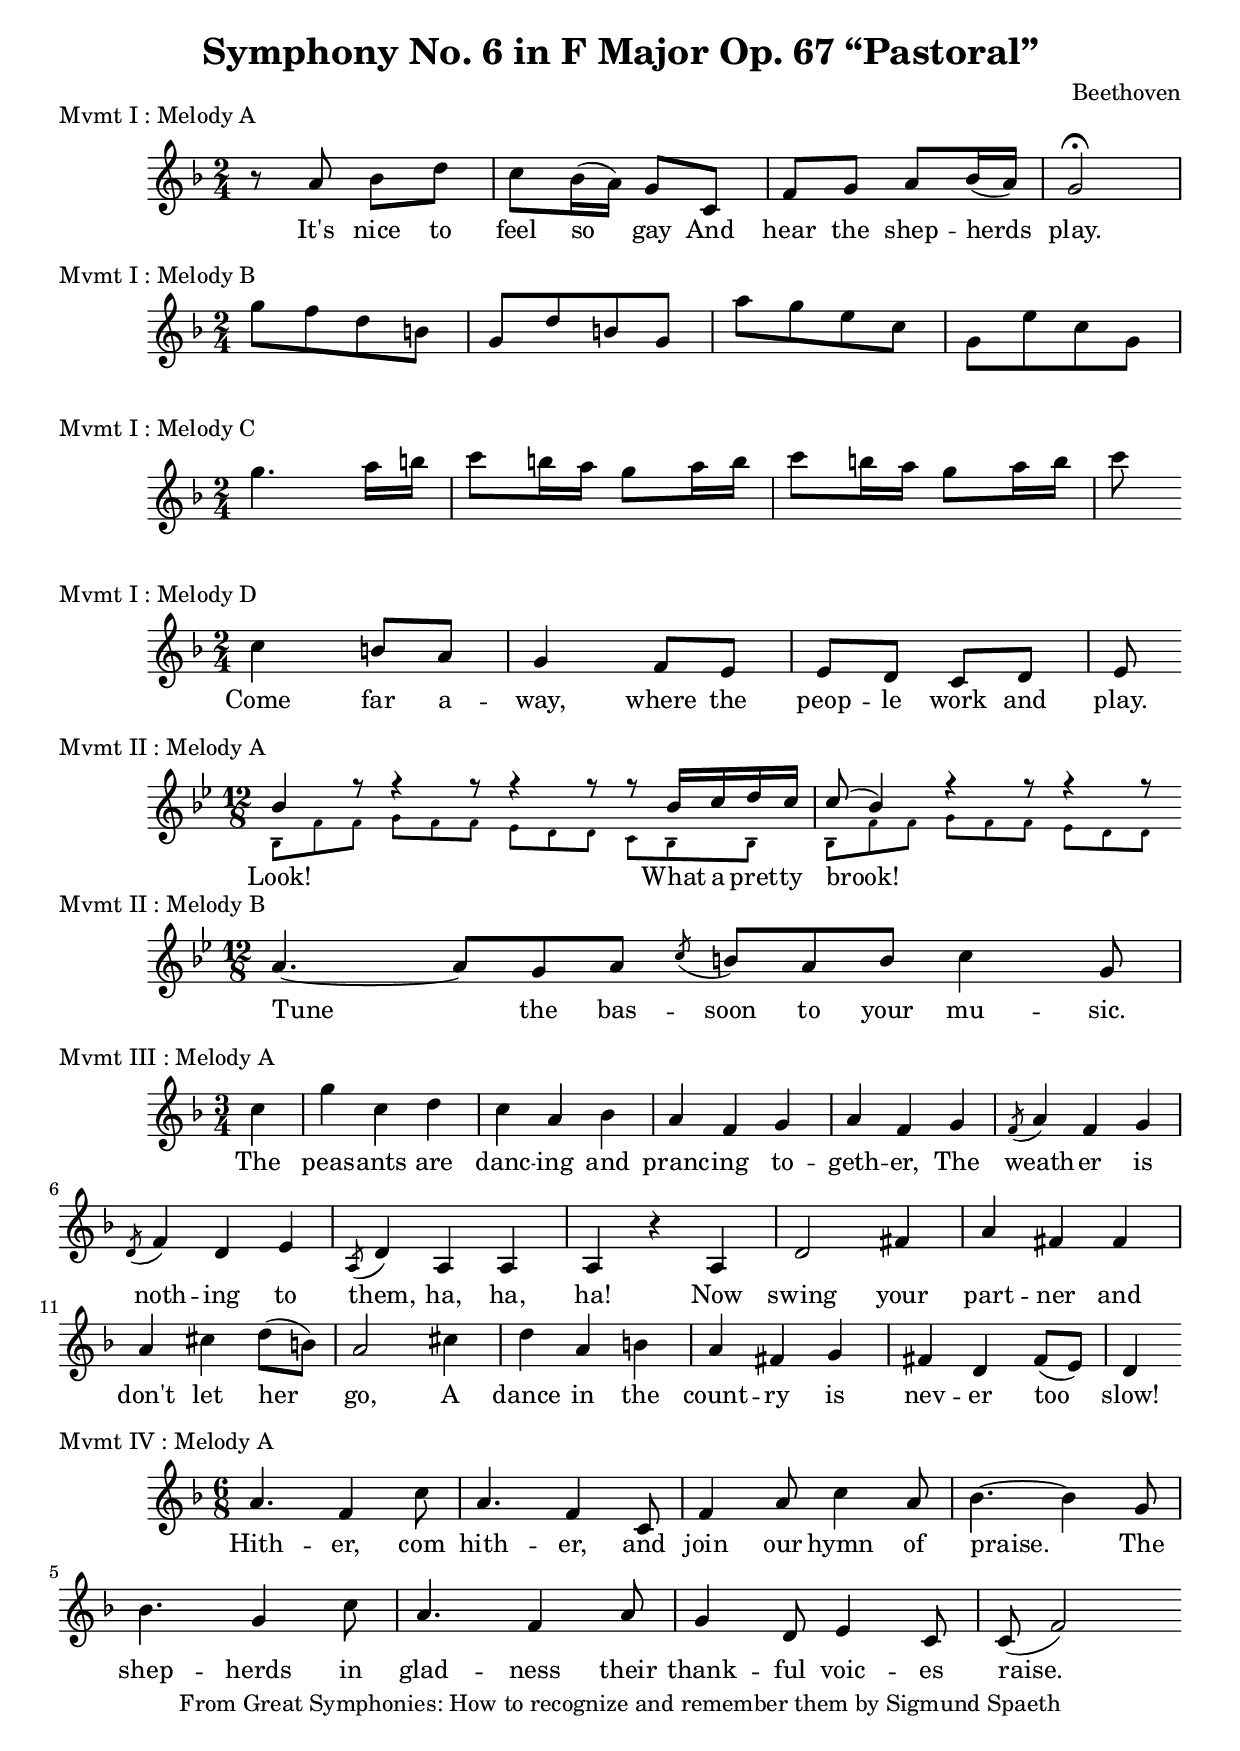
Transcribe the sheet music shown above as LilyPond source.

% Beethoven Symphony No. 6
\version "2.18.2"
% Melody definitions for movements of
% Beethovens's 6th Symphony (beethoven-006)

% Movement I Melody A {{{
melody_ia = <<
    \relative c'' {
        \clef "treble"
        \key f \major
        \time 2/4
        r8 a8 bes d | c8 bes16( a) g8 c,8 |
        f8 g a bes16( a) | g2 \fermata |
    }
    \addlyrics {
        It's nice to feel so gay And hear the shep -- herds play.
    }
>> % }}}

% Movement I Melody B {{{
melody_ib = <<
    \relative c'' {
        \clef "treble"
        \key f \major
        \time 2/4
        g'8[ f d b] | g8[ d' b g] |
        a'8[ g e c] | g8[ e' c g] |
    }
    \addlyrics {
    }
>> % }}}

% Movement I Melody C {{{
melody_ic = <<
    \relative c'' {
        \clef "treble"
        \key f \major
        \time 2/4
        g'4. a16 b | c8 b16 a g8 a16 b |
        c8 b16 a g8 a16 b | c8
    }
    \addlyrics {
    }
>> % }}}

% Movement I Melody D {{{
melody_id = <<
    \relative c'' {
        \clef "treble"
        \key f \major
        \time 2/4
        c4 b8 a | g4 f8 e | e8 d c d | e8
    }
    \addlyrics {
        Come far a -- way, where the peop -- le work and play.
    }
>> % }}}

% Movement II Melody A {{{
melody_iia = <<
    \relative c'' {
        \clef "treble"
        \key bes \major
        \time 12/8
        <<
        \new Voice = "first" { \voiceOne
            bes4 r8 r4 r8 r4 r8 r8 bes16 c d c |
            c8( bes4) r4 r8 r4 r8
        }
        \addlyrics {
            Look! What a pret -- ty brook!
        }
        \new CueVoice { \voiceTwo
            bes,8 f' f g f f ees d d c bes bes |
            bes8 f' f g f f ees d d
        }
        >>
    }
>> % }}}

% Movement II Melody B {{{
melody_iib = <<
    \relative c'' {
        \clef "treble"
        \key bes \major
        \time 12/8
        a4.~ a8 g a \slashedGrace{c8(} b8) a b c4 g8 |
    }
    \addlyrics {
        Tune the bas -- soon to your mu -- sic.
    }
>> % }}}

% Movement III Melody A {{{
melody_iiia = <<
    \relative c'' {
        \clef "treble"
        \key f \major
        \time 3/4
        \partial 4 c4 |
        g'4 c, d | c a bes | a f g |
        a4 f g | \slashedGrace{f8(} a4) f g |
        \slashedGrace{d8(} f4) d e | \slashedGrace{a,8(} d4) a a |
        a4 r a | d2 fis4 | a4 fis fis | a4 cis d8( b) |
        a2 cis4 | d4 a b | a4 fis g | fis d fis8( e) | d4
    }
    \addlyrics {
        The peas -- ants are danc -- ing and pranc -- ing to -- geth -- er,
        The weath -- er is noth -- ing to them, ha, ha, ha!
        Now swing your part -- ner and don't let her go,
        A dance in the count -- ry is nev -- er too slow!
    }
>> % }}}

% Movement IV Melody A {{{
melody_iva = <<
    \relative c'' {
        \clef "treble"
        \key f \major
        \time 6/8
        a4. f4 c'8 | a4. f4 c8 | f4 a8 c4 a8 |
        bes4.~ bes4 g8 | bes4. g4 c8 | a4. f4 a8 |
        g4 d8 e4 c8 | c8( f2)
    }
    \addlyrics {
        Hith -- er, com hith -- er, and join our hymn of praise.
        The shep -- herds in glad -- ness their thank -- ful voic -- es raise.
    }
>> % }}}


\header {
    title = "Symphony No. 6 in F Major Op. 67 “Pastoral”"
    composer = "Beethoven"
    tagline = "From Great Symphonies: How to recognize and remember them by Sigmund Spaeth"
}
\layout { ragged-right = ##f }

\score { \header {piece = "Mvmt I : Melody A"} \melody_ia }
\score { \header {piece = "Mvmt I : Melody B"} \melody_ib }
\score { \header {piece = "Mvmt I : Melody C"} \melody_ic }
\score { \header {piece = "Mvmt I : Melody D"} \melody_id }
\score { \header {piece = "Mvmt II : Melody A"} \melody_iia }
\score { \header {piece = "Mvmt II : Melody B"} \melody_iib }
\score { \header {piece = "Mvmt III : Melody A"} \melody_iiia }
\score { \header {piece = "Mvmt IV : Melody A"} \melody_iva }
